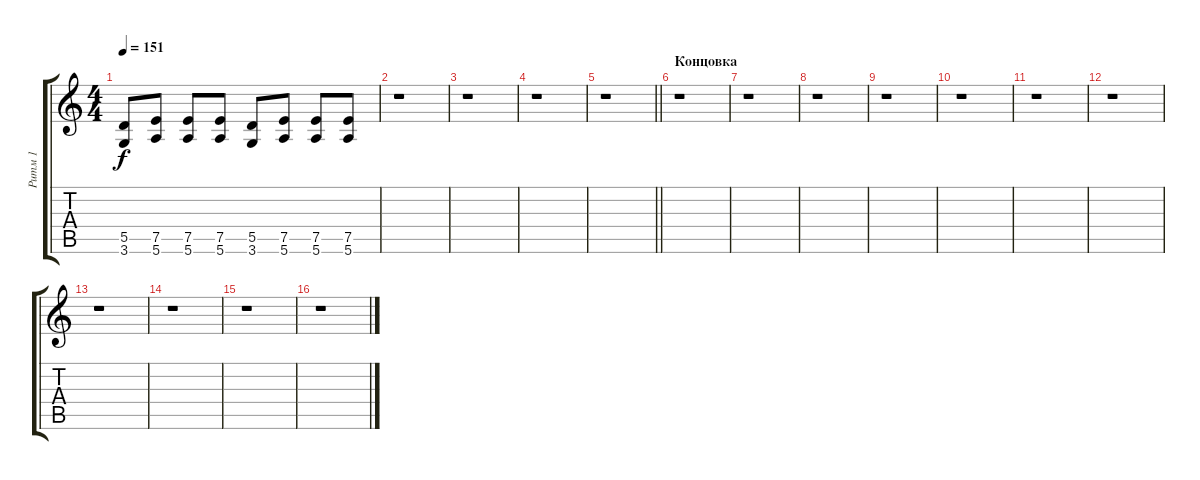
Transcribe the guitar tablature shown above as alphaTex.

\track ("Ритм 1" "Ритм 1") {instrument distortionguitar}
\staff {score tabs}
\tuning (E4 B3 G3 D3 A2 E2) {hide}
\ts (4 4)
\tempo 151
\clef g2
\ks c
(5.5 3.6).8{dy f} (7.5 5.6).8 (7.5 5.6).8 (7.5 5.6).8 (5.5 3.6).8 (7.5 5.6).8 (7.5 5.6).8 (7.5 5.6).8 |
r.1 |
r.1 |
r.1 |
\barLineRight lightlight
r.1 |
\section ("" "Концовка")
r.1 |
r.1 |
r.1 |
r.1 |
r.1 |
r.1 |
r.1 |
r.1 |
r.1 |
r.1 |
r.1
